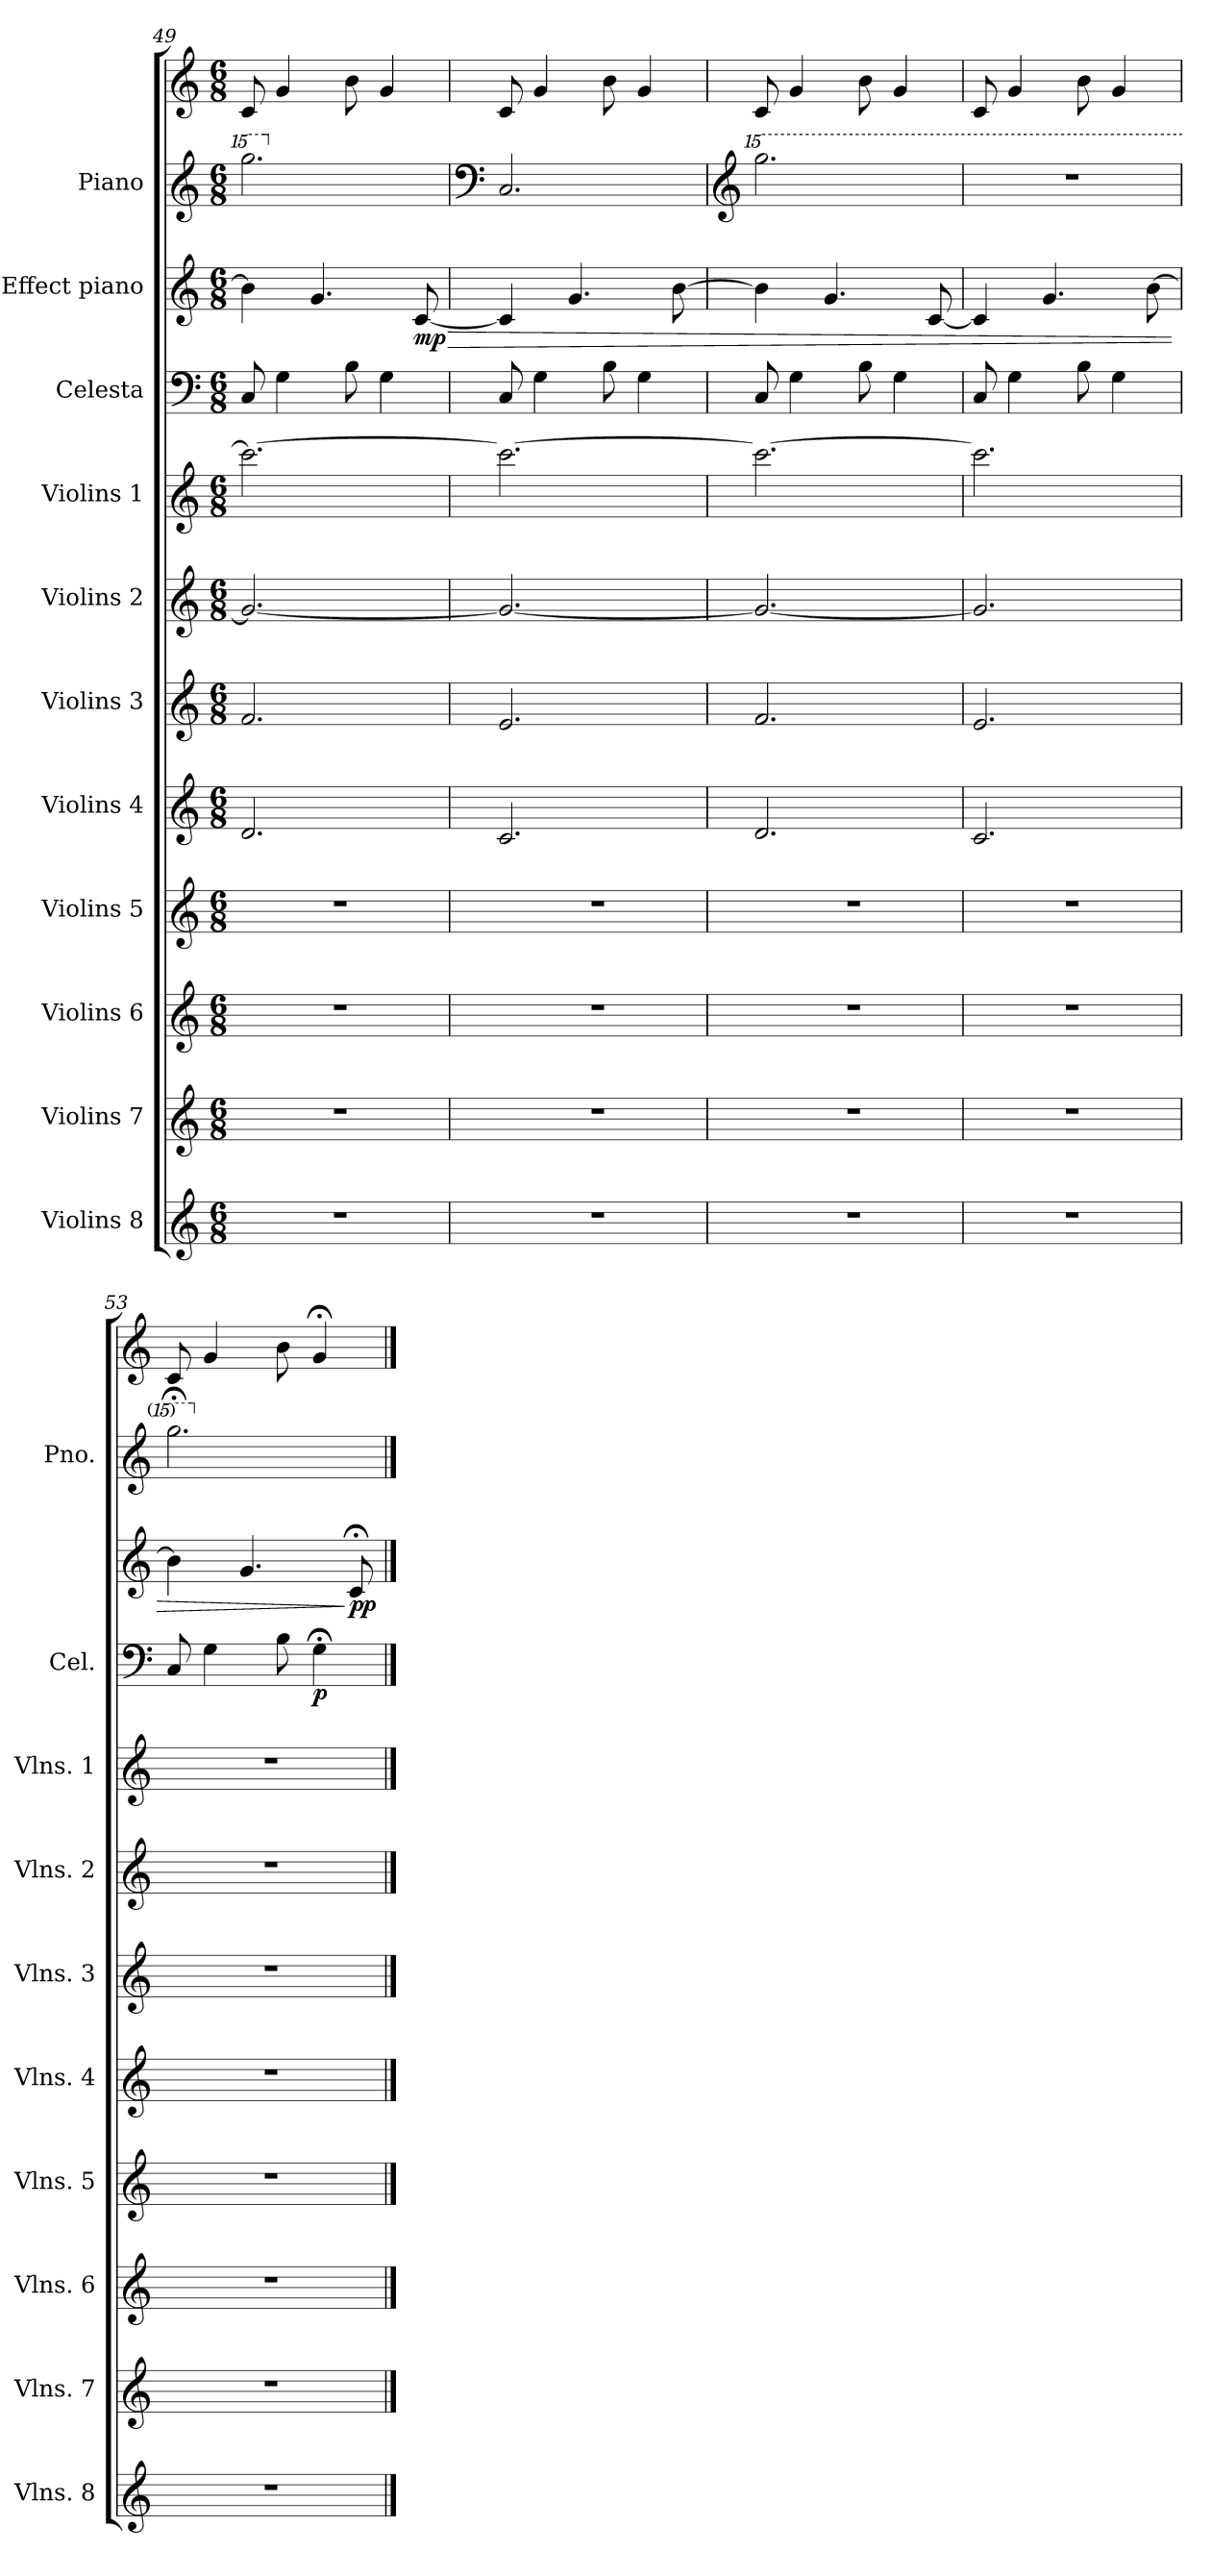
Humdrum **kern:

**kern	**kern	**kern	**kern	**kern	**dynam	**kern	**dynam	**kern	**dynam	**kern	**dynam	**kern	**dynam	**kern	**dynam	**kern	**kern
*part11	*part10	*part9	*part8	*part7	*part7	*part6	*part6	*part5	*part5	*part4	*part4	*part3	*part3	*part2	*part2	*part1	*part1
*staff12	*staff11	*staff10	*staff9	*staff8	*staff8	*staff7	*staff7	*staff6	*staff6	*staff5	*staff5	*staff4	*staff4	*staff3	*staff3	*staff2	*staff1
*I"Violins 8	*I"Violins 7	*I"Violins 6	*I"Violins 5	*I"Violins 4	*	*I"Violins 3	*	*I"Violins 2	*	*I"Violins 1	*	*I"Celesta	*	*I"Effect piano	*	*I"Piano	*
*I'Vlns. 8	*I'Vlns. 7	*I'Vlns. 6	*I'Vlns. 5	*I'Vlns. 4	*	*I'Vlns. 3	*	*I'Vlns. 2	*	*I'Vlns. 1	*	*I'Cel.	*	*	*	*I'Pno.	*
*clefG2	*clefG2	*clefG2	*clefG2	*clefG2	*	*clefG2	*	*clefG2	*	*clefG2	*	*clefF4	*	*clefG2	*	*clefG2	*clefG2
*k[]	*k[]	*k[]	*k[]	*k[]	*	*k[]	*	*k[]	*	*k[]	*	*k[]	*	*k[]	*	*k[]	*k[]
*M6/8	*M6/8	*M6/8	*M6/8	*M6/8	*	*M6/8	*	*M6/8	*	*M6/8	*	*M6/8	*	*M6/8	*	*M6/8	*M6/8
*	*	*	*	*	*	*	*	*	*	*	*	*	*	*	*	*15ma	*
=49	=49	=49	=49	=49	=49	=49	=49	=49	=49	=49	=49	=49	=49	=49	=49	=49	=49
2.r	2.r	2.r	2.r	2.d/	.	2.f/	.	2.g/_	.	2.ccc\_	.	8C/	.	4b\]	.	2.gggg\	8c/
.	.	.	.	.	.	.	.	.	.	.	.	4G\	.	.	.	.	4g/
.	.	.	.	.	.	.	.	.	.	.	.	.	.	4.g/	.	.	.
.	.	.	.	.	.	.	.	.	.	.	.	8B\	.	.	.	.	8b\
.	.	.	.	.	.	.	.	.	.	.	.	4G\	.	.	.	.	4g/
!	!	!	!	!	!	!	!	!	!	!	!	!	!	!	!LO:HP:b	!	!
!	!	!	!	!	!	!	!	!	!	!	!	!	!	!	!LO:DY:n=1:b	!	!
.	.	.	.	.	.	.	.	.	.	.	.	.	.	[8c/	> mp	.	.
!!LO:PB:g=z
=50	=50	=50	=50	=50	=50	=50	=50	=50	=50	=50	=50	=50	=50	=50	=50	=50	=50
*	*	*	*	*	*	*	*	*	*	*	*	*	*	*	*	*clefF4	*
*	*	*	*	*	*	*	*	*	*	*	*	*	*	*	*	*X15ma	*
2.r	2.r	2.r	2.r	2.c/	.	2.e/	.	2.g/_	.	2.ccc\_	.	8C/	.	4c/]	.	2.C/	8c/
.	.	.	.	.	.	.	.	.	.	.	.	4G\	.	.	.	.	4g/
.	.	.	.	.	.	.	.	.	.	.	.	.	.	4.g/	.	.	.
.	.	.	.	.	.	.	.	.	.	.	.	8B\	.	.	.	.	8b\
.	.	.	.	.	.	.	.	.	.	.	.	4G\	.	.	.	.	4g/
.	.	.	.	.	.	.	.	.	.	.	.	.	.	[8b\	.	.	.
=51	=51	=51	=51	=51	=51	=51	=51	=51	=51	=51	=51	=51	=51	=51	=51	=51	=51
*	*	*	*	*	*	*	*	*	*	*	*	*	*	*	*	*clefG2	*
*	*	*	*	*	*	*	*	*	*	*	*	*	*	*	*	*15ma	*
2.r	2.r	2.r	2.r	2.d/	.	2.f/	.	2.g/_	.	2.ccc\_	.	8C/	.	4b\]	.	2.gggg\	8c/
.	.	.	.	.	.	.	.	.	.	.	.	4G\	.	.	.	.	4g/
.	.	.	.	.	.	.	.	.	.	.	.	.	.	4.g/	.	.	.
.	.	.	.	.	.	.	.	.	.	.	.	8B\	.	.	.	.	8b\
.	.	.	.	.	.	.	.	.	.	.	.	4G\	.	.	.	.	4g/
.	.	.	.	.	.	.	.	.	.	.	.	.	.	[8c/	.	.	.
=52	=52	=52	=52	=52	=52	=52	=52	=52	=52	=52	=52	=52	=52	=52	=52	=52	=52
*	*	*	*	*	*	*	*	*	*	*	*	*	*	*	*	*X15ma	*
2.r	2.r	2.r	2.r	2.c/	.	2.e/	.	2.g/]	.	2.ccc\]	.	8C/	.	4c/]	.	2.r	8c/
.	.	.	.	.	.	.	.	.	.	.	.	4G\	.	.	.	.	4g/
.	.	.	.	.	.	.	.	.	.	.	.	.	.	4.g/	.	.	.
.	.	.	.	.	.	.	.	.	.	.	.	8B\	.	.	.	.	8b\
.	.	.	.	.	.	.	.	.	.	.	.	4G\	.	.	.	.	4g/
.	.	.	.	.	.	.	.	.	.	.	.	.	.	[8b\	.	.	.
=53	=53	=53	=53	=53	=53	=53	=53	=53	=53	=53	=53	=53	=53	=53	=53	=53	=53
*	*	*	*	*	*	*	*	*	*	*	*	*	*	*	*	*15ma	*
!	!	!	!	!	!LO:DY:b	!	!LO:DY:b	!	!LO:DY:b	!	!LO:DY:b	!	!	!	!	!	!
2.r	2.r	2.r	2.r	2.r	other-dynamics	2.r	other-dynamics	2.r	other-dynamics	2.r	other-dynamics	8C/	.	4b\]	.	2.gggg;<\	8c/
.	.	.	.	.	.	.	.	.	.	.	.	4G\	.	.	.	.	4g/
.	.	.	.	.	.	.	.	.	.	.	.	.	.	4.g/	.	.	.
.	.	.	.	.	.	.	.	.	.	.	.	8B\	.	.	.	.	8b\
!	!	!	!	!	!	!	!	!	!	!	!	!	!LO:DY:b	!	!	!	!
.	.	.	.	.	.	.	.	.	.	.	.	4G;<\	p	.	.	.	4g;</
!	!	!	!	!	!	!	!	!	!	!	!	!	!	!	!LO:DY:n=1:b	!	!
.	.	.	.	.	.	.	.	.	.	.	.	.	.	8c;</	] pp	.	.
*	*	*	*	*	*	*	*	*	*	*	*	*	*	*	*	*X15ma	*
==	==	==	==	==	==	==	==	==	==	==	==	==	==	==	==	==	==
*-	*-	*-	*-	*-	*-	*-	*-	*-	*-	*-	*-	*-	*-	*-	*-	*-	*-
